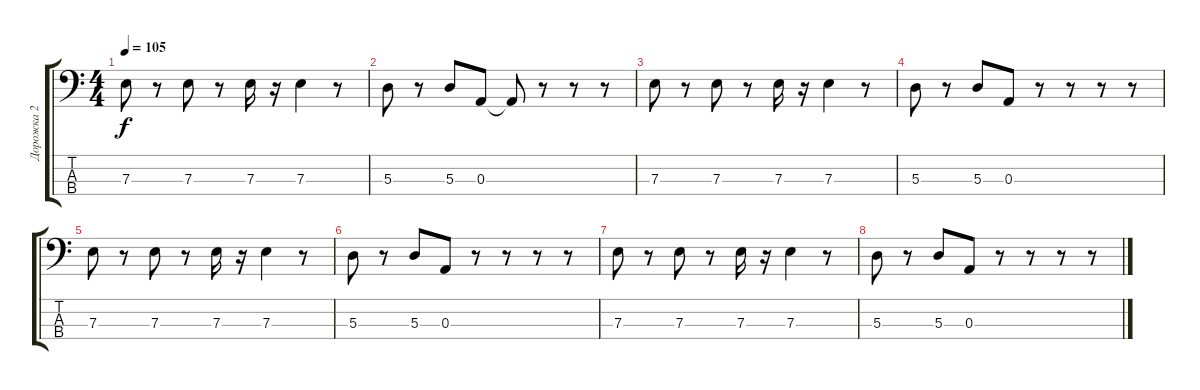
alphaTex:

\track ("Дорожка 2" "Дорожка 2") {instrument electricbassfinger}
\staff {score tabs}
\tuning (G2 D2 A1 E1) {hide}
\ts (4 4)
\tempo 105
\clef f4
\ks c
7.3.8{dy f} r.8 7.3.8 r.8 7.3.16 r.16 7.3.4 r.8 |
5.3.8 r.8 5.3.8 0.3.8 0.3{t}.8 r.8 r.8 r.8 |
7.3.8 r.8 7.3.8 r.8 7.3.16 r.16 7.3.4 r.8 |
5.3.8 r.8 5.3.8 0.3.8 r.8 r.8 r.8 r.8 |
7.3.8 r.8 7.3.8 r.8 7.3.16 r.16 7.3.4 r.8 |
5.3.8 r.8 5.3.8 0.3.8 r.8 r.8 r.8 r.8 |
7.3.8 r.8 7.3.8 r.8 7.3.16 r.16 7.3.4 r.8 |
5.3.8 r.8 5.3.8 0.3.8 r.8 r.8 r.8 r.8
